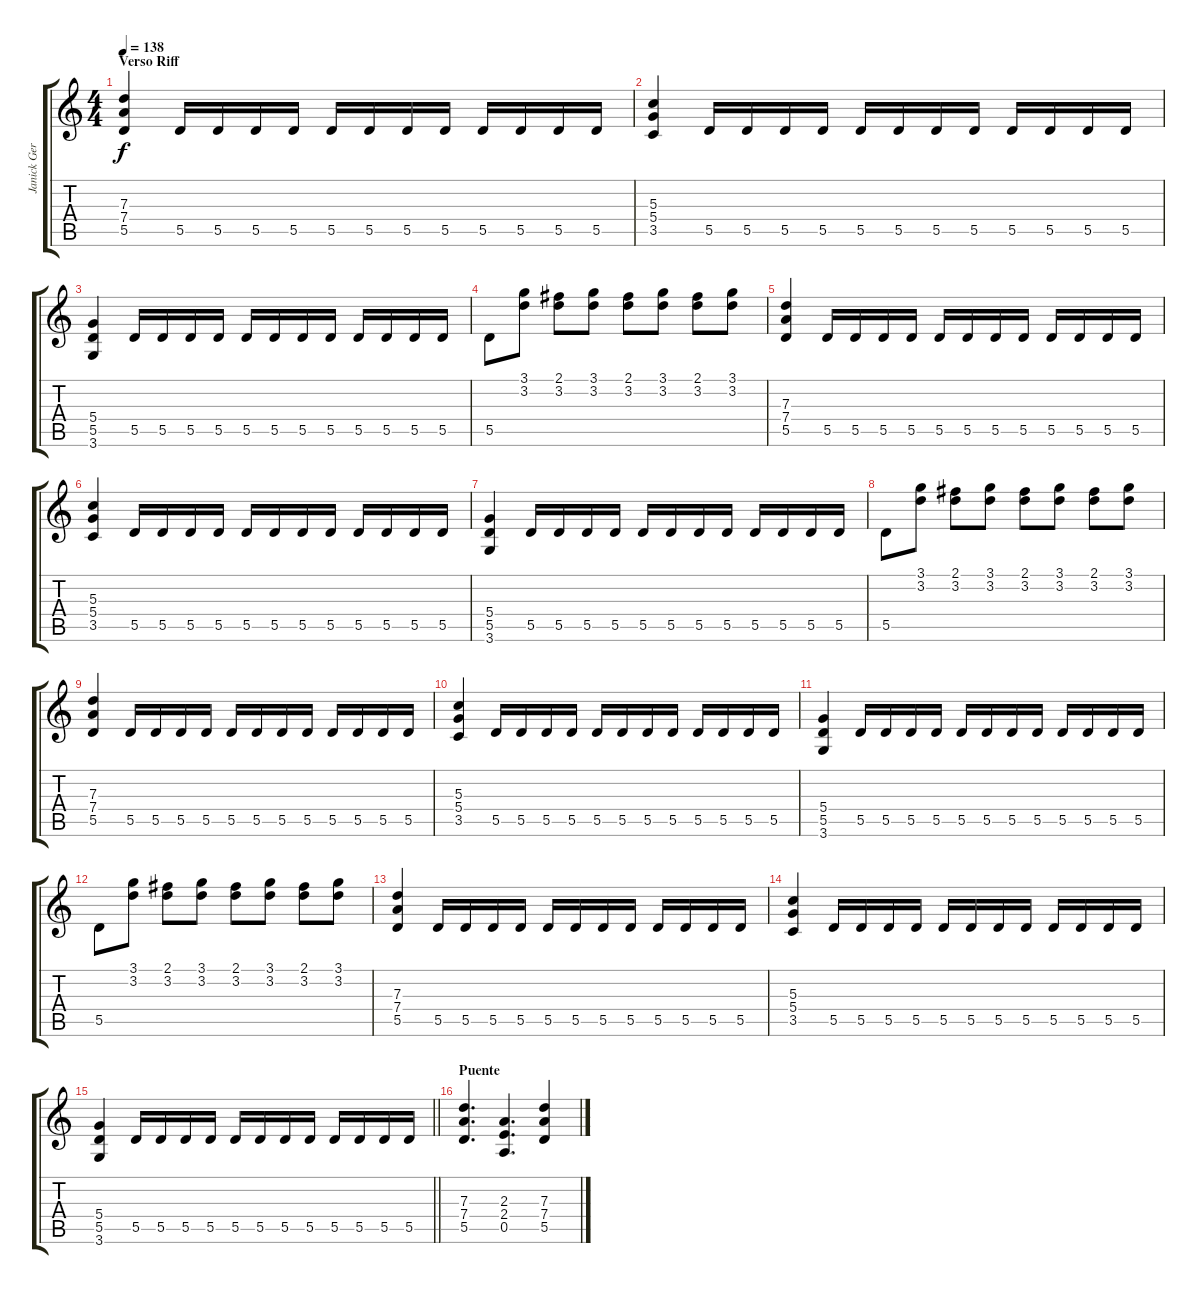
\track ("Janick Gers" "Janick Ger") {instrument distortionguitar}
\staff {score tabs}
\tuning (E4 B3 G3 D3 A2 E2) {hide}
\ts (4 4)
\section ("" "Verso Riff")
\tempo 138
\clef g2
\ks c
(7.3 7.4 5.5).4{dy f} 5.5.16 5.5.16 5.5.16 5.5.16 5.5.16 5.5.16 5.5.16 5.5.16 5.5.16 5.5.16 5.5.16 5.5.16 |
(5.3 5.4 3.5).4 5.5.16 5.5.16 5.5.16 5.5.16 5.5.16 5.5.16 5.5.16 5.5.16 5.5.16 5.5.16 5.5.16 5.5.16 |
(5.4 5.5 3.6).4 5.5.16 5.5.16 5.5.16 5.5.16 5.5.16 5.5.16 5.5.16 5.5.16 5.5.16 5.5.16 5.5.16 5.5.16 |
5.5.8 (3.1 3.2).8 (2.1 3.2).8 (3.1 3.2).8 (2.1 3.2).8 (3.1 3.2).8 (2.1 3.2).8 (3.1 3.2).8 |
(7.3 7.4 5.5).4 5.5.16 5.5.16 5.5.16 5.5.16 5.5.16 5.5.16 5.5.16 5.5.16 5.5.16 5.5.16 5.5.16 5.5.16 |
(5.3 5.4 3.5).4 5.5.16 5.5.16 5.5.16 5.5.16 5.5.16 5.5.16 5.5.16 5.5.16 5.5.16 5.5.16 5.5.16 5.5.16 |
(5.4 5.5 3.6).4 5.5.16 5.5.16 5.5.16 5.5.16 5.5.16 5.5.16 5.5.16 5.5.16 5.5.16 5.5.16 5.5.16 5.5.16 |
5.5.8 (3.1 3.2).8 (2.1 3.2).8 (3.1 3.2).8 (2.1 3.2).8 (3.1 3.2).8 (2.1 3.2).8 (3.1 3.2).8 |
(7.3 7.4 5.5).4 5.5.16 5.5.16 5.5.16 5.5.16 5.5.16 5.5.16 5.5.16 5.5.16 5.5.16 5.5.16 5.5.16 5.5.16 |
(5.3 5.4 3.5).4 5.5.16 5.5.16 5.5.16 5.5.16 5.5.16 5.5.16 5.5.16 5.5.16 5.5.16 5.5.16 5.5.16 5.5.16 |
(5.4 5.5 3.6).4 5.5.16 5.5.16 5.5.16 5.5.16 5.5.16 5.5.16 5.5.16 5.5.16 5.5.16 5.5.16 5.5.16 5.5.16 |
5.5.8 (3.1 3.2).8 (2.1 3.2).8 (3.1 3.2).8 (2.1 3.2).8 (3.1 3.2).8 (2.1 3.2).8 (3.1 3.2).8 |
(7.3 7.4 5.5).4 5.5.16 5.5.16 5.5.16 5.5.16 5.5.16 5.5.16 5.5.16 5.5.16 5.5.16 5.5.16 5.5.16 5.5.16 |
(5.3 5.4 3.5).4 5.5.16 5.5.16 5.5.16 5.5.16 5.5.16 5.5.16 5.5.16 5.5.16 5.5.16 5.5.16 5.5.16 5.5.16 |
\barLineRight lightlight
(5.4 5.5 3.6).4 5.5.16 5.5.16 5.5.16 5.5.16 5.5.16 5.5.16 5.5.16 5.5.16 5.5.16 5.5.16 5.5.16 5.5.16 |
\section ("" "Puente")
(7.3 7.4 5.5).4{d} (2.3 2.4 0.5).4{d} (7.3 7.4 5.5).4
